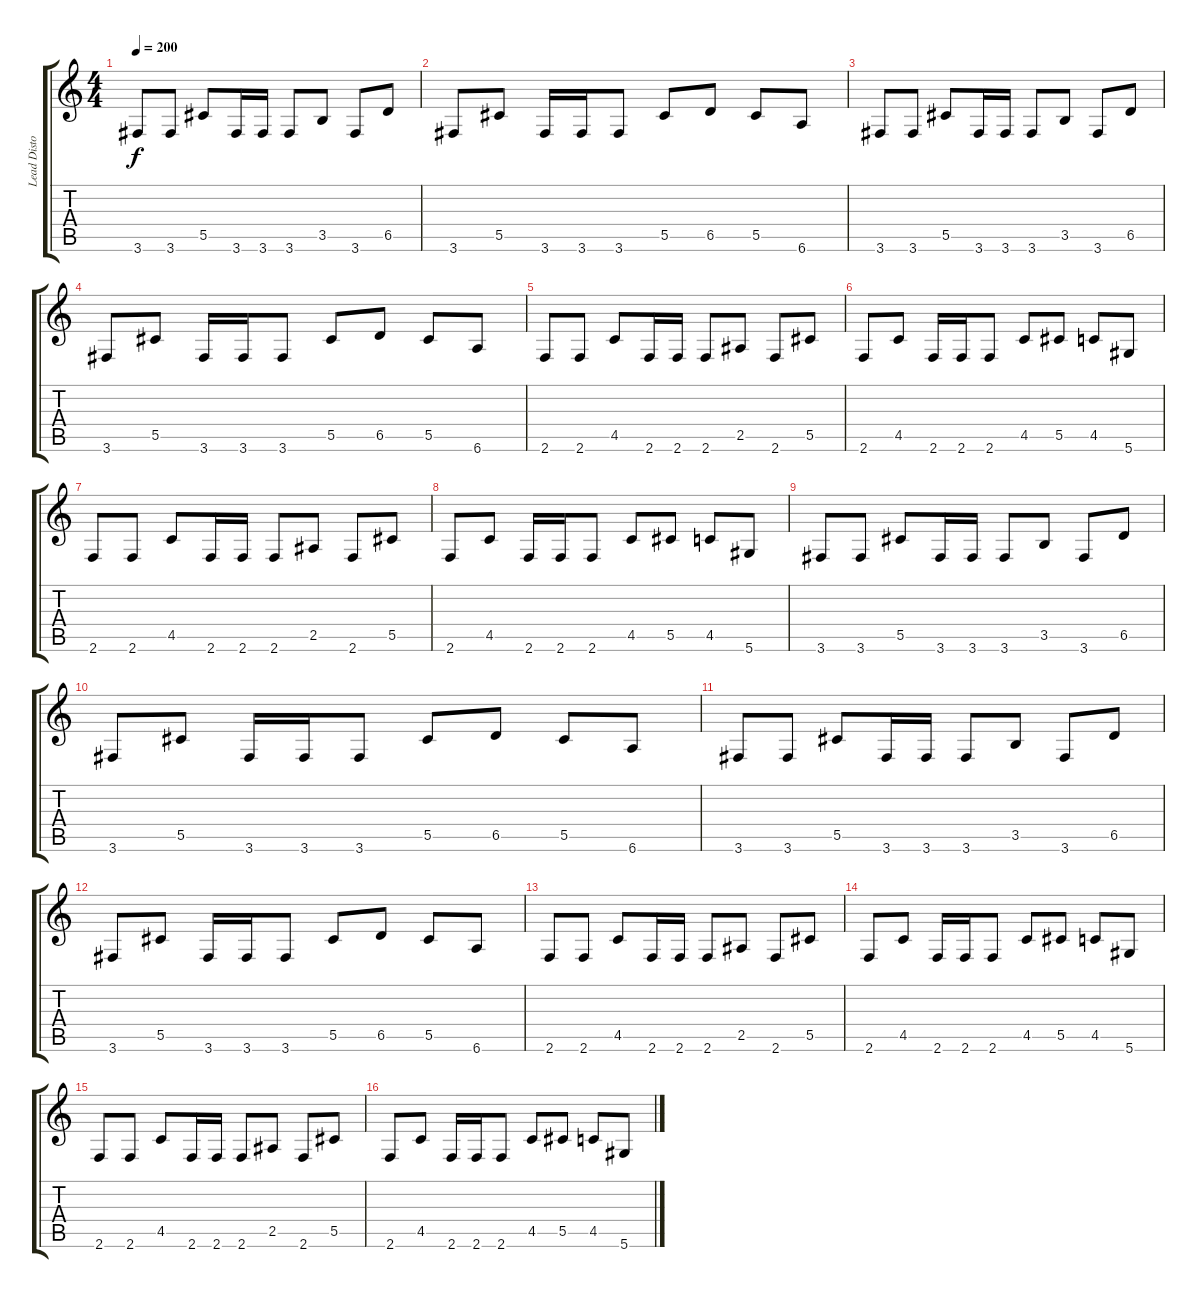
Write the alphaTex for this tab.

\track ("Lead Distortion" "Lead Disto") {instrument overdrivenguitar}
\staff {score tabs}
\tuning (Eb4 Bb3 Gb3 Db3 Ab2 Eb2) {hide}
\ts (4 4)
\tempo 200
\clef g2
\ks c
3.6.8{dy f} 3.6.8 5.5.8 3.6.16 3.6.16 3.6.8 3.5.8 3.6.8 6.5.8 |
3.6.8 5.5.8 3.6.16 3.6.16 3.6.8 5.5.8 6.5.8 5.5.8 6.6.8 |
3.6.8 3.6.8 5.5.8 3.6.16 3.6.16 3.6.8 3.5.8 3.6.8 6.5.8 |
3.6.8 5.5.8 3.6.16 3.6.16 3.6.8 5.5.8 6.5.8 5.5.8 6.6.8 |
2.6.8 2.6.8 4.5.8 2.6.16 2.6.16 2.6.8 2.5.8 2.6.8 5.5.8 |
2.6.8 4.5.8 2.6.16 2.6.16 2.6.8 4.5.8 5.5.8 4.5.8 5.6.8 |
2.6.8 2.6.8 4.5.8 2.6.16 2.6.16 2.6.8 2.5.8 2.6.8 5.5.8 |
2.6.8 4.5.8 2.6.16 2.6.16 2.6.8 4.5.8 5.5.8 4.5.8 5.6.8 |
3.6.8 3.6.8 5.5.8 3.6.16 3.6.16 3.6.8 3.5.8 3.6.8 6.5.8 |
3.6.8 5.5.8 3.6.16 3.6.16 3.6.8 5.5.8 6.5.8 5.5.8 6.6.8 |
3.6.8 3.6.8 5.5.8 3.6.16 3.6.16 3.6.8 3.5.8 3.6.8 6.5.8 |
3.6.8 5.5.8 3.6.16 3.6.16 3.6.8 5.5.8 6.5.8 5.5.8 6.6.8 |
2.6.8 2.6.8 4.5.8 2.6.16 2.6.16 2.6.8 2.5.8 2.6.8 5.5.8 |
2.6.8 4.5.8 2.6.16 2.6.16 2.6.8 4.5.8 5.5.8 4.5.8 5.6.8 |
2.6.8 2.6.8 4.5.8 2.6.16 2.6.16 2.6.8 2.5.8 2.6.8 5.5.8 |
2.6.8 4.5.8 2.6.16 2.6.16 2.6.8 4.5.8 5.5.8 4.5.8 5.6.8
